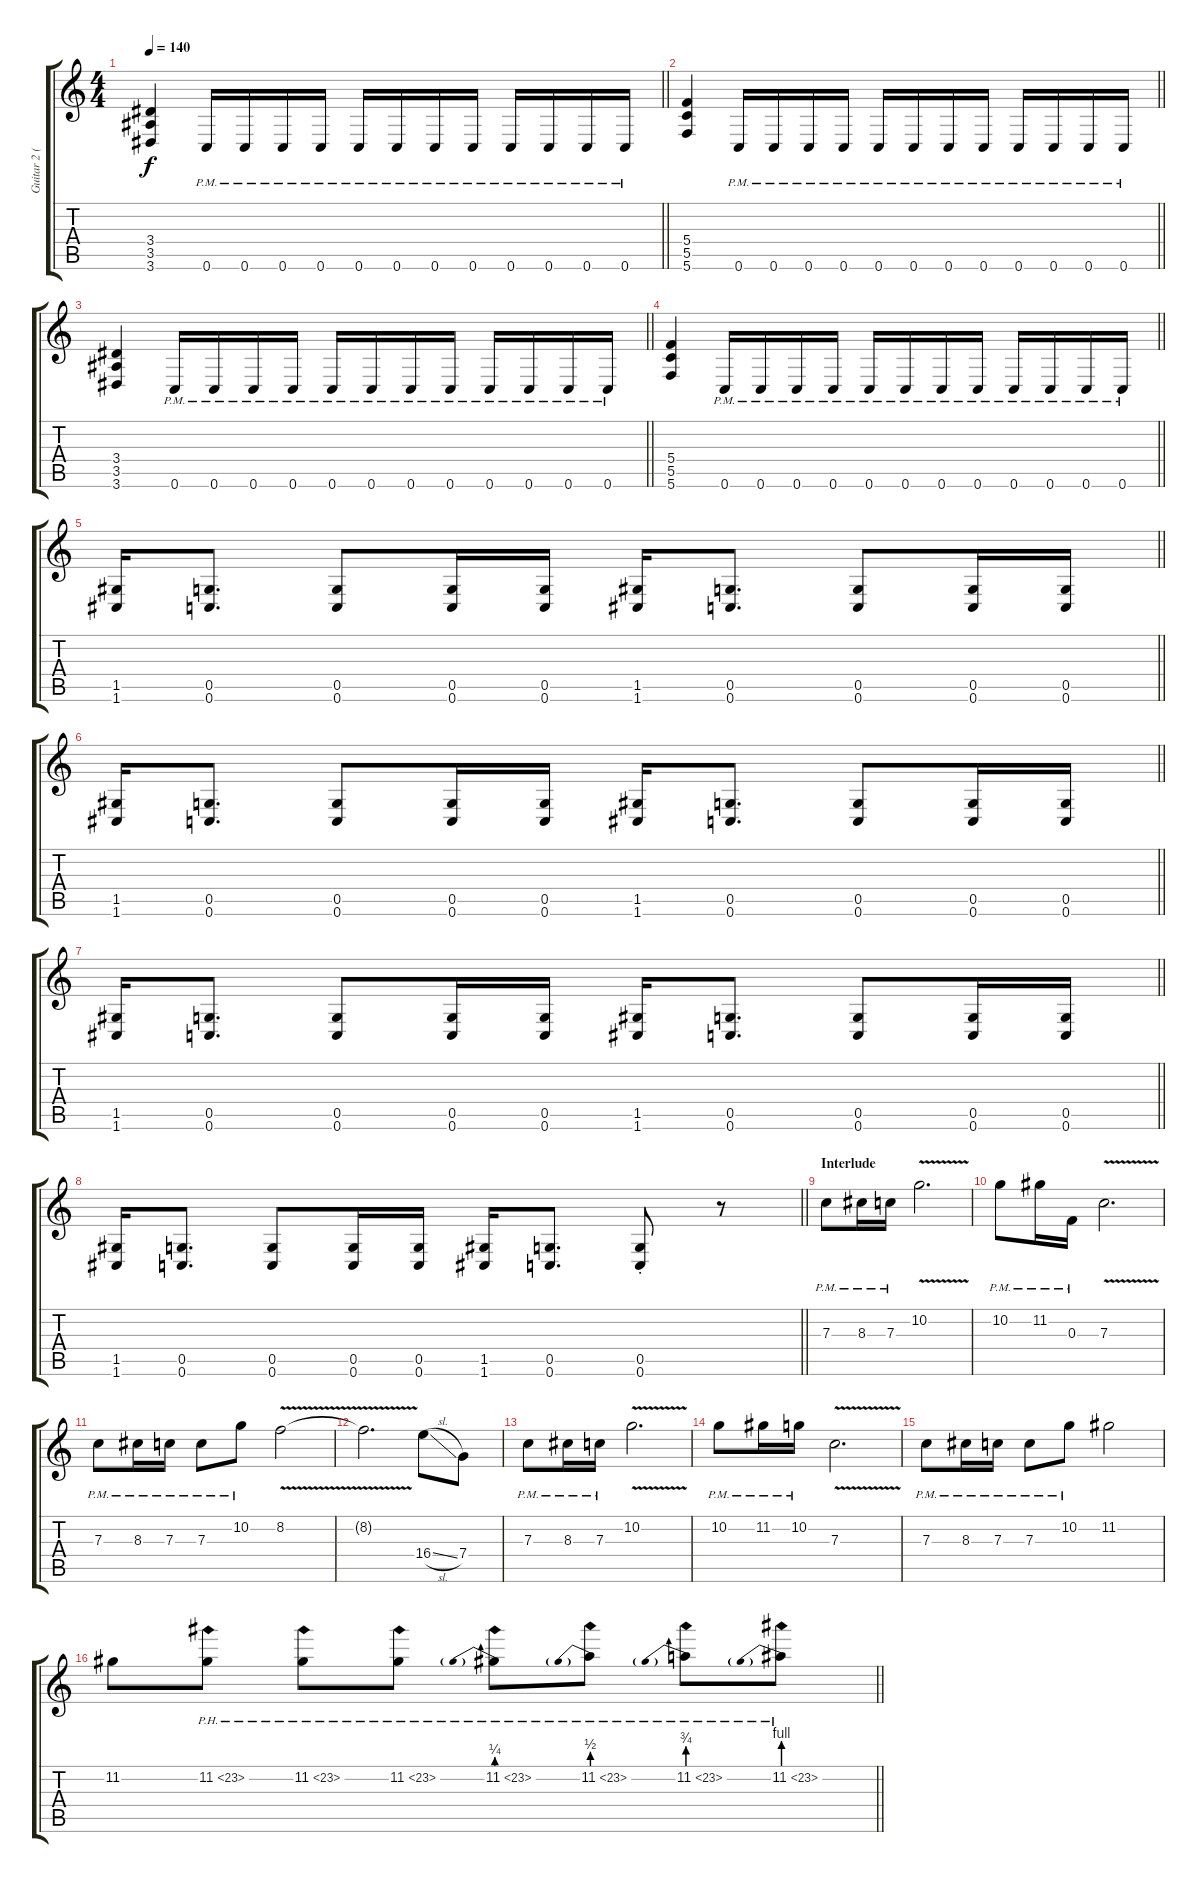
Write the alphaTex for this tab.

\track ("Guitar 2 (Dist)" "Guitar 2 (") {instrument distortionguitar}
\staff {score tabs}
\tuning (D4 A3 F3 C3 G2 C2) {hide}
\ts (4 4)
\tempo 140
\clef g2
\barLineRight lightlight
\ks c
(3.4 3.5 3.6).4{dy f} 0.6{pm}.16 0.6{pm}.16 0.6{pm}.16 0.6{pm}.16 0.6{pm}.16 0.6{pm}.16 0.6{pm}.16 0.6{pm}.16 0.6{pm}.16 0.6{pm}.16 0.6{pm}.16 0.6{pm}.16 |
\barLineRight lightlight
(5.4 5.5 5.6).4 0.6{pm}.16 0.6{pm}.16 0.6{pm}.16 0.6{pm}.16 0.6{pm}.16 0.6{pm}.16 0.6{pm}.16 0.6{pm}.16 0.6{pm}.16 0.6{pm}.16 0.6{pm}.16 0.6{pm}.16 |
\barLineRight lightlight
(3.4 3.5 3.6).4 0.6{pm}.16 0.6{pm}.16 0.6{pm}.16 0.6{pm}.16 0.6{pm}.16 0.6{pm}.16 0.6{pm}.16 0.6{pm}.16 0.6{pm}.16 0.6{pm}.16 0.6{pm}.16 0.6{pm}.16 |
\barLineRight lightlight
(5.4 5.5 5.6).4 0.6{pm}.16 0.6{pm}.16 0.6{pm}.16 0.6{pm}.16 0.6{pm}.16 0.6{pm}.16 0.6{pm}.16 0.6{pm}.16 0.6{pm}.16 0.6{pm}.16 0.6{pm}.16 0.6{pm}.16 |
\barLineRight lightlight
(1.5 1.6).16 (0.5 0.6).8{d} (0.5 0.6).8 (0.5 0.6).16 (0.5 0.6).16 (1.5 1.6).16 (0.5 0.6).8{d} (0.5 0.6).8 (0.5 0.6).16 (0.5 0.6).16 |
\barLineRight lightlight
(1.5 1.6).16 (0.5 0.6).8{d} (0.5 0.6).8 (0.5 0.6).16 (0.5 0.6).16 (1.5 1.6).16 (0.5 0.6).8{d} (0.5 0.6).8 (0.5 0.6).16 (0.5 0.6).16 |
\barLineRight lightlight
(1.5 1.6).16 (0.5 0.6).8{d} (0.5 0.6).8 (0.5 0.6).16 (0.5 0.6).16 (1.5 1.6).16 (0.5 0.6).8{d} (0.5 0.6).8 (0.5 0.6).16 (0.5 0.6).16 |
\barLineRight lightlight
(1.5 1.6).16 (0.5 0.6).8{d} (0.5 0.6).8 (0.5 0.6).16 (0.5 0.6).16 (1.5 1.6).16 (0.5 0.6).8{d} (0.5{st} 0.6{st}).8 r.8 |
\section ("" "Interlude")
7.3{pm}.8 8.3{pm}.16 7.3{pm}.16 10.2{v}.2{d} |
10.2{pm}.8 11.2{pm}.16 0.3{pm}.16 7.3{v}.2{d} |
7.3{pm}.8 8.3{pm}.16 7.3{pm}.16 7.3{pm}.8 10.2{pm}.8 8.2{v}.2 |
8.2{t}.2{d} 16.4{sl}.8 7.4.8 |
7.3{pm}.8 8.3{pm}.16 7.3{pm}.16 10.2{v}.2{d} |
10.2{pm}.8 11.2{pm}.16 10.2{pm}.16 7.3{v}.2{d} |
7.3{pm}.8 8.3{pm}.16 7.3{pm}.16 7.3{pm}.8 10.2{pm}.8 11.2.2 |
\barLineRight lightlight
11.2.8 11.2{ph 12}.8 11.2{ph 12}.8 11.2{ph 12}.8 11.2{be (prebend 0 1 60 1) ph 12}.8 11.2{be (prebend 0 2 60 2) ph 12}.8 11.2{be (prebend 0 3 60 3) ph 12}.8 11.2{be (prebend 0 4 60 4) ph 12}.8
